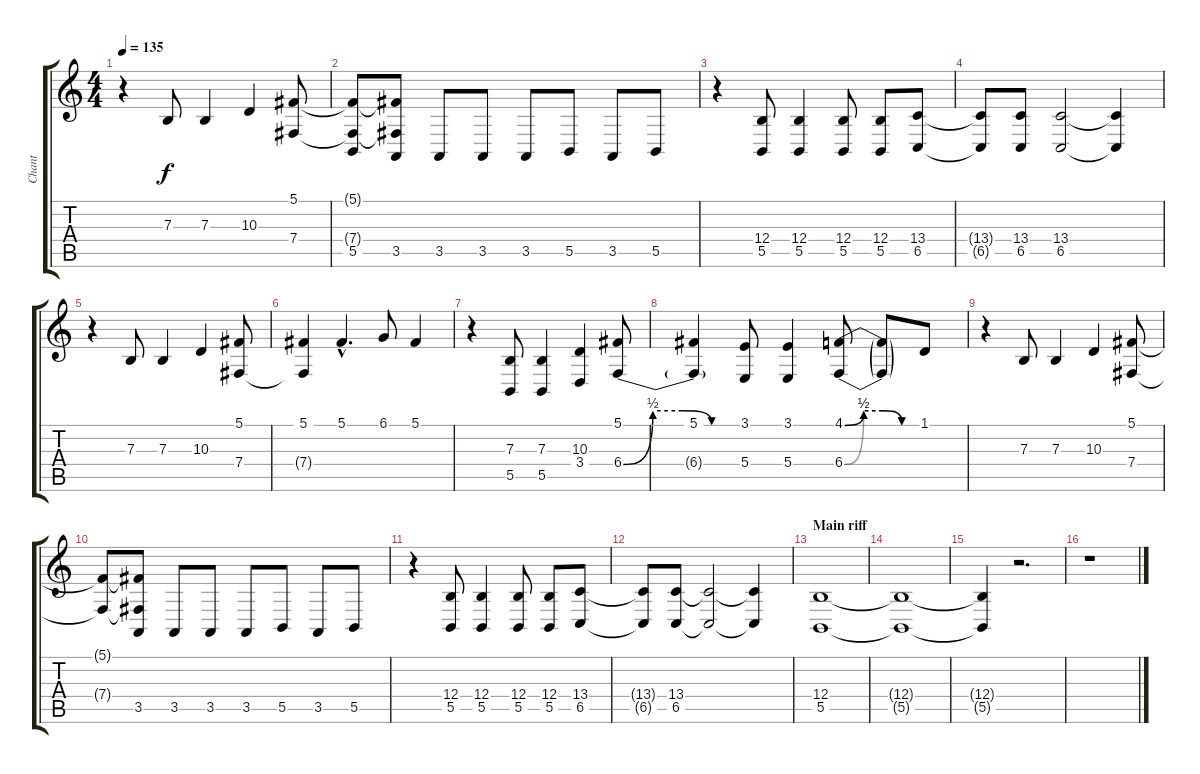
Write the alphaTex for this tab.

\track ("Chant" "Chant") {instrument lead6voice}
\staff {score tabs}
\tuning (Db4 Ab3 E3 B2 Gb2 B1) {hide}
\ts (4 4)
\tempo 135
\clef g2
\ks c
r.4{dy f} 7.3.8 7.3.4 10.3.4 (5.1 7.4).8 |
(5.1{t} 7.4{t} 5.5{t}).8 (5.1{t} 7.4{t} 3.5).8 3.5.8 3.5.8 3.5.8 5.5.8 3.5.8 5.5.8 |
r.4 (12.4 5.5).8 (12.4 5.5).4 (12.4 5.5).8 (12.4 5.5).8 (13.4 6.5).8 |
(13.4{t} 6.5{t}).8 (13.4 6.5).8 (13.4 6.5).2 (13.4{t} 6.5{t}).4 |
r.4 7.3.8 7.3.4 10.3.4 (5.1 7.4).8 |
(5.1 7.4{t}).4 5.1{hac}.4{d} 6.1.8 5.1.4 |
r.4 (7.3 5.5).8 (7.3 5.5).4 (10.3 3.4).4 (5.1 6.4{be (custom 0 0 15 2 30 2 45 0 60 0)}).8 |
(5.1 6.4{t}).4 (3.1 5.4).8 (3.1 5.4).4 (4.1{be (custom 0 0 15 2 30 2 45 0 60 0)} 6.4{be (custom 0 0 15 2 30 2 45 0 60 0)}).8 (4.1{t} 6.4{t}).8 1.1.8 |
r.4 7.3.8 7.3.4 10.3.4 (5.1 7.4).8 |
(5.1{t} 7.4{t}).8 (5.1{t} 7.4{t} 3.5).8 3.5.8 3.5.8 3.5.8 5.5.8 3.5.8 5.5.8 |
r.4 (12.4 5.5).8 (12.4 5.5).4 (12.4 5.5).8 (12.4 5.5).8 (13.4 6.5).8 |
(13.4{t} 6.5{t}).8 (13.4 6.5).8 (13.4{t} 6.5{t}).2 (13.4{t} 6.5{t}).4 |
\section ("" "Main riff")
(12.4 5.5).1 |
(12.4{t} 5.5{t}).1 |
(12.4{t} 5.5{t}).4 r.2{d} |
r.1
